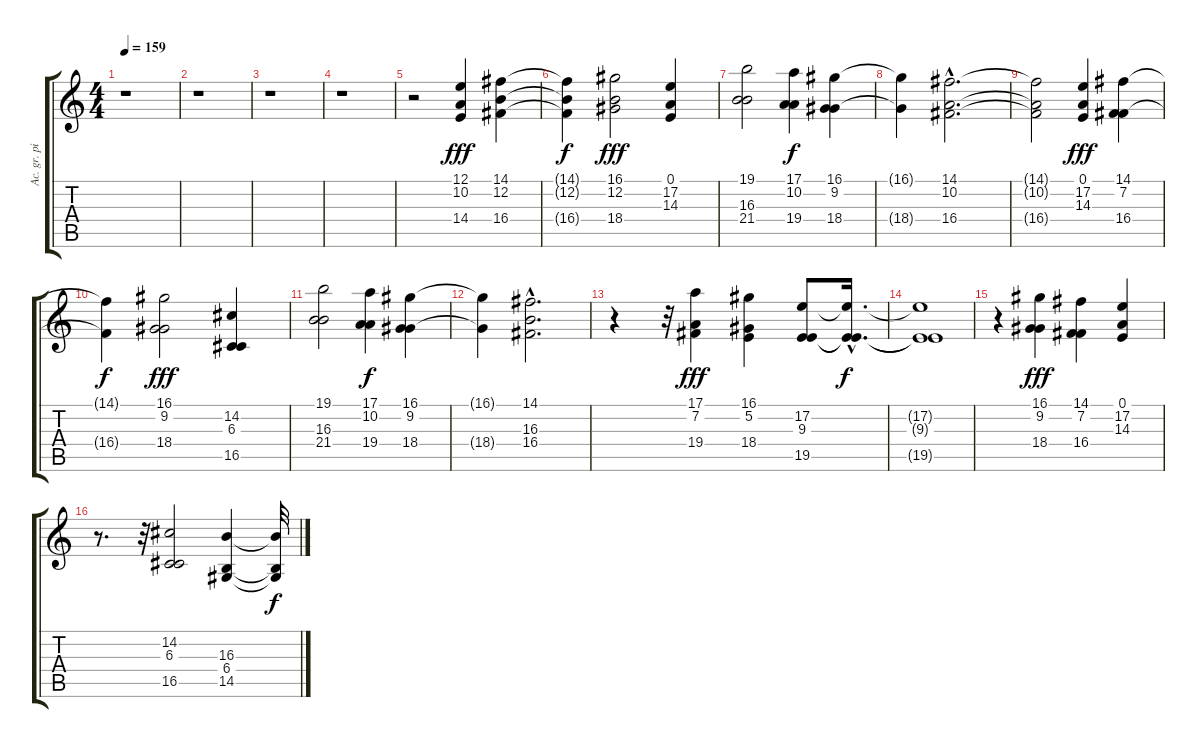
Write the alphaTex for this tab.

\track ("Ac. gr. piano" "Ac. gr. pi") {instrument acousticgrandpiano}
\staff {score tabs}
\tuning (E4 B3 G3 D3 A2 E2) {hide}
\ts (4 4)
\tempo 159
\clef g2
\ks c
r.1{dy f} |
r.1 |
r.1 |
r.1 |
r.2{volume 8 instrument acousticgrandpiano} (12.1 10.2 14.4).4{dy fff} (14.1 12.2 16.4).4 |
(14.1{t} 12.2{t} 16.4{t}).4{dy f} (16.1 12.2 18.4).2{dy fff} (0.1 17.2 14.3).4 |
(19.1 16.3 21.4).2 (17.1 10.2 19.4).4{dy f} (16.1 9.2 18.4).4 |
(16.1{t} 18.4{t}).4 (14.1{hac} 10.2{hac} 16.4{hac}).2{d} |
(14.1{t} 10.2{t} 16.4{t}).2 (0.1 17.2 14.3).4{dy fff} (14.1 7.2 16.4).4 |
(14.1{t} 16.4{t}).4{dy f} (16.1 9.2 18.4).2{dy fff} (14.2 6.3 16.5).4 |
(19.1 16.3 21.4).2 (17.1 10.2 19.4).4{dy f} (16.1 9.2 18.4).4 |
(16.1{t} 18.4{t}).4 (14.1{hac} 16.3{hac} 16.4{hac}).2{d} |
r.4 r.32 (17.1 7.2 19.4).4{dy fff} (16.1 5.2 18.4).4 (17.2 9.3 19.5).8 (17.2{hac t} 9.3{hac t} 19.5{hac t}).16{d dy f} |
(17.2{t} 9.3{t} 19.5{t}).1 |
r.4 (16.1 9.2 18.4).4{dy fff} (14.1 7.2 16.4).4 (0.1 17.2 14.3).4 |
r.8{d} r.32 (14.2 6.3 16.5).2 (16.3 6.4 14.5).4 (16.3{t} 6.4{t} 14.5{t}).32{dy f}
